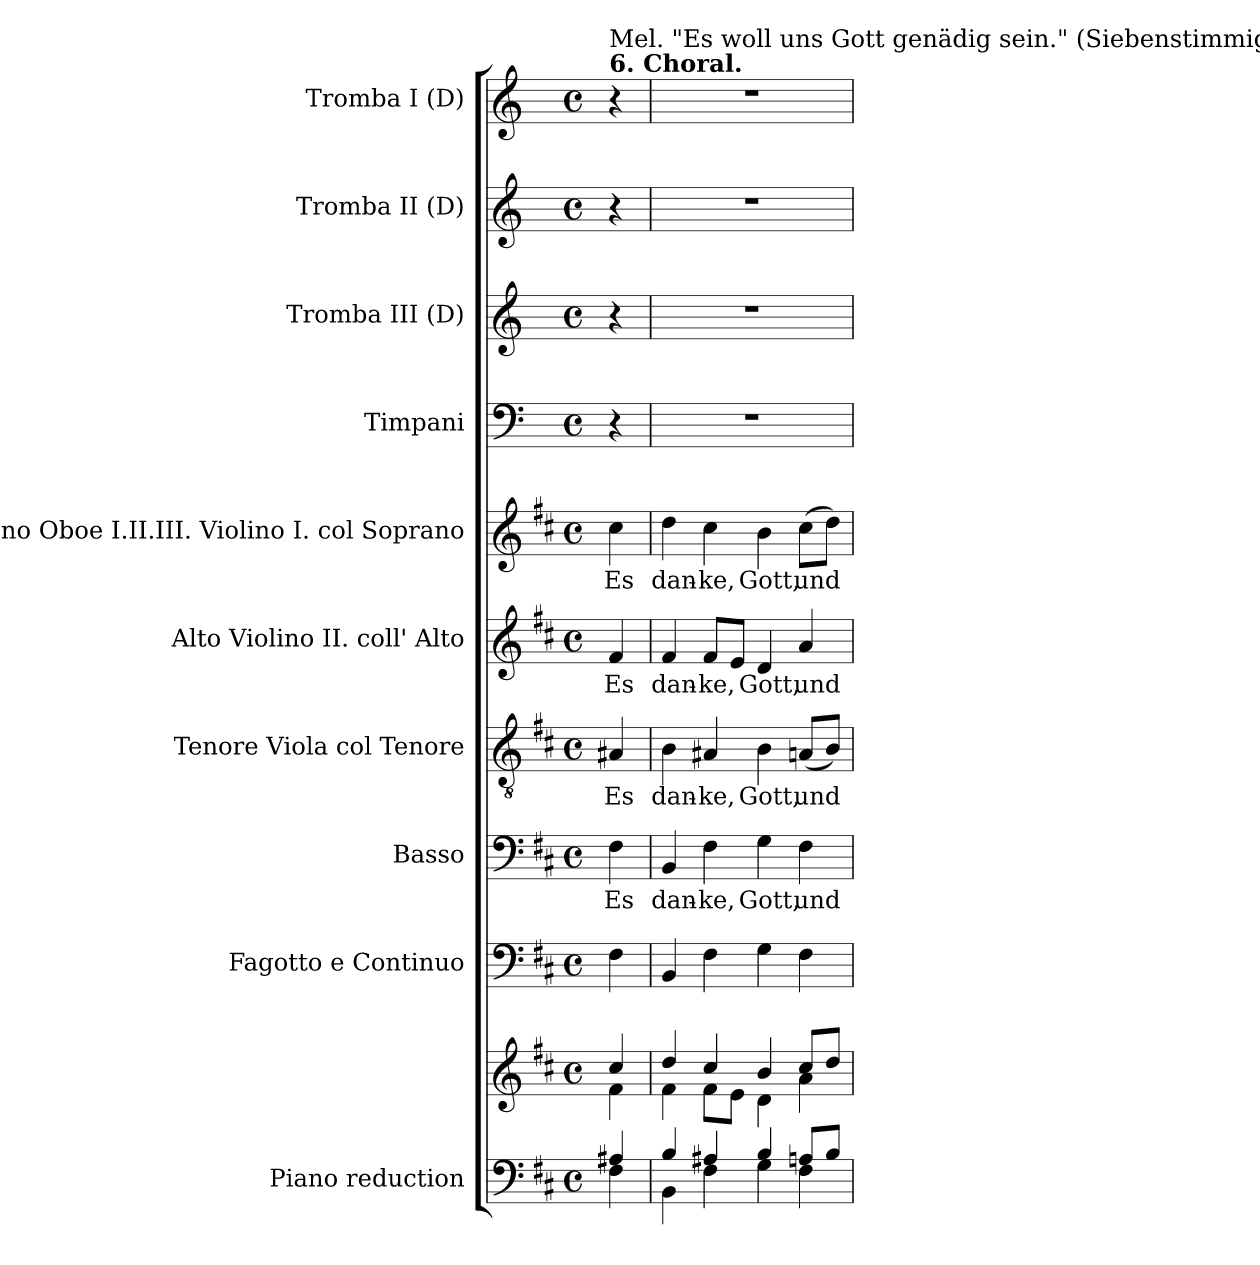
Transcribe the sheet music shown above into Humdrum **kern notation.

**kern	**kern	**kern	**kern	**text	**kern	**text	**kern	**text	**kern	**text	**kern	**kern	**kern	**kern
*part10	*part10	*part9	*part8	*part8	*part7	*part7	*part6	*part6	*part5	*part5	*part4	*part3	*part2	*part1
*staff11	*staff10	*staff9	*staff8	*staff8	*staff7	*staff7	*staff6	*staff6	*staff5	*staff5	*staff4	*staff3	*staff2	*staff1
*I"Piano reduction	*	*I"Fagotto e Continuo	*I"Basso	*	*I"Tenore Viola col Tenore	*	*I"Alto Violino II. coll' Alto	*	*I"Soprano Oboe I.II.III. Violino I. col Soprano	*	*I"Timpani	*I"Tromba III (D)	*I"Tromba II (D)	*I"Tromba I (D)
*I'Pno	*	*	*	*	*	*	*	*	*	*	*I'Timp	*	*	*
*clefF4	*clefG2	*clefF4	*clefF4	*	*clefGv2	*	*clefG2	*	*clefG2	*	*clefF4	*clefG2	*clefG2	*clefG2
*	*	*	*	*	*	*	*	*	*	*	*	*ITrd-1c-2	*ITrd-1c-2	*ITrd-1c-2
*k[f#c#]	*k[f#c#]	*k[f#c#]	*k[f#c#]	*	*k[f#c#]	*	*k[f#c#]	*	*k[f#c#]	*	*k[]	*k[f#c#]	*k[f#c#]	*k[f#c#]
*M4/4	*M4/4	*M4/4	*M4/4	*	*M4/4	*	*M4/4	*	*M4/4	*	*M4/4	*M4/4	*M4/4	*M4/4
*met(c)	*met(c)	*met(c)	*met(c)	*	*met(c)	*	*met(c)	*	*met(c)	*	*met(c)	*met(c)	*met(c)	*met(c)
=	=	=	=	=	=	=	=	=	=	=	=	=	=	=
*^	*^	*	*	*	*	*	*	*	*	*	*	*	*	*
!	!	!	!	!	!	!	!	!	!	!	!	!	!	!	!	!LO:TX:a:B:t=6. Choral.
!	!	!	!	!	!	!	!	!	!	!	!	!	!	!	!	!LO:TX:a:t=Mel. "Es woll uns Gott genädig sein." (Siebenstimmig)
!	!	!	!	!	!	!LO:LY:b	!	!LO:LY:b	!	!LO:LY:b	!	!LO:LY:b	!	!	!	!
4A#X/	4F#\	4cc#/	4f#\	4F#\	4F#\	Es	4A#X/	Es	4f#/	Es	4cc#\	Es	4r	4r	4r	4r
=1	=1	=1	=1	=1	=1	=1	=1	=1	=1	=1	=1	=1	=1	=1	=1	=1
!	!	!	!	!	!	!LO:LY:b	!	!LO:LY:b	!	!LO:LY:b	!	!LO:LY:b	!	!	!	!
4B/	4BB\	4dd/	4f#\	4BB/	4BB/	dan-	4B\	dan-	4f#/	dan-	4dd\	dan-	1r	1r	1r	1r
!	!	!	!	!	!	!LO:LY:b	!	!LO:LY:b	!	!LO:LY:b	!	!LO:LY:b	!	!	!	!
4A#X/	4F#\	4cc#/	8f#\L	4F#\	4F#\	ke,	4A#X/	ke,	8f#/L	ke,	4cc#\	ke,	.	.	.	.
.	.	.	8e\J	.	.	.	.	.	8e/J	.	.	.	.	.	.	.
!	!	!	!	!	!	!LO:LY:b	!	!LO:LY:b	!	!LO:LY:b	!	!LO:LY:b	!	!	!	!
4B/	4G\	4b/	4d\	4G\	4G\	Gott,	4B\	Gott,	4d/	Gott,	4b\	Gott,	.	.	.	.
!	!	!	!	!	!	!LO:LY:b	!	!LO:LY:b	!	!LO:LY:b	!	!LO:LY:b	!	!	!	!
8An/L	4F#\	8cc#/L	4a\	4F#\	4F#\	und	(<8An/L	und	4a/	und	(>8cc#\L	und	.	.	.	.
8B/J	.	8dd/J	.	.	.	.	8B/J)	.	.	.	8dd\J)	.	.	.	.	.
*v	*v	*	*	*	*	*	*	*	*	*	*	*	*	*	*	*
*	*v	*v	*	*	*	*	*	*	*	*	*	*	*	*	*
=	=	=	=	=	=	=	=	=	=	=	=	=	=	=
*-	*-	*-	*-	*-	*-	*-	*-	*-	*-	*-	*-	*-	*-	*-
